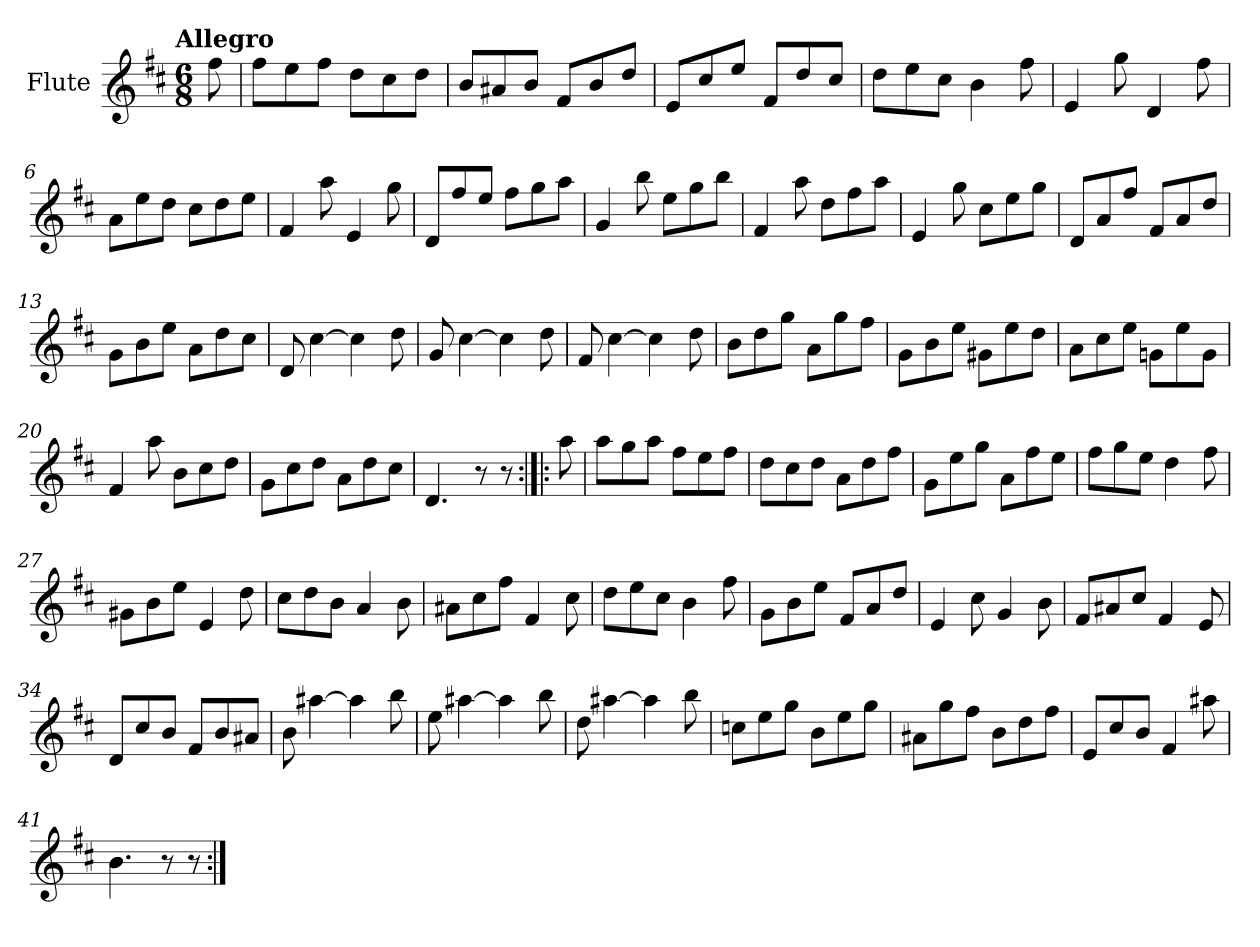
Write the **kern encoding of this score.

**kern
*part1
*staff1
*I"Flute
*I'Fl
*clefG2
*k[f#c#]
*b:
!!LO:TX:omd:t=Allegro
*M6/8
*MM132
=
8ff#
=1
8ff#L
8ee
8ff#J
8ddL
8cc#
8ddJ
=2
8bL
8a#X
8bJ
8f#L
8b
8ddJ
=3
8eL
8cc#
8eeJ
8f#L
8dd
8cc#J
=4
8ddL
8ee
8cc#J
4b
8ff#
=5
4e
8gg
4d
8ff#
=6
8aL
8ee
8ddJ
8cc#L
8dd
8eeJ
=7
4f#
8aa
4e
8gg
=8
8dL
8ff#
8eeJ
8ff#L
8gg
8aaJ
=9
4g
8bb
8eeL
8gg
8bbJ
=10
4f#
8aa
8ddL
8ff#
8aaJ
=11
4e
8gg
8cc#L
8ee
8ggJ
=12
8dL
8a
8ff#J
8f#L
8a
8ddJ
=13
8gL
8b
8eeJ
8aL
8dd
8cc#J
=14
8d
[4cc#
4cc#]
8dd
=15
8g
[4cc#
4cc#]
8dd
=16
8f#
[4cc#
4cc#]
8dd
=17
8bL
8dd
8ggJ
8aL
8gg
8ff#J
=18
8gL
8b
8eeJ
8g#XL
8ee
8ddJ
=19
8aL
8cc#
8eeJ
8gnL
8ee
8gJ
=20
4f#
8aa
8bL
8cc#
8ddJ
=21
8gL
8cc#
8ddJ
8aL
8dd
8cc#J
=22
4.d
8r
8r
=:|!|:
8aa
=23
8aaL
8gg
8aaJ
8ff#L
8ee
8ff#J
=24
8ddL
8cc#
8ddJ
8aL
8dd
8ff#J
=25
8gL
8ee
8ggJ
8aL
8ff#
8eeJ
=26
8ff#L
8gg
8eeJ
4dd
8ff#
=27
8g#XL
8b
8eeJ
4e
8dd
=28
8cc#L
8dd
8bJ
4a
8b
=29
8a#XL
8cc#
8ff#J
4f#
8cc#
=30
8ddL
8ee
8cc#J
4b
8ff#
=31
8gL
8b
8eeJ
8f#L
8a
8ddJ
=32
4e
8cc#
4g
8b
=33
8f#L
8a#X
8cc#J
4f#
8e
=34
8dL
8cc#
8bJ
8f#L
8b
8a#XJ
=35
8b
[4aa#X
4aa#]
8bb
=36
8ee
[4aa#X
4aa#]
8bb
=37
8dd
[4aa#X
4aa#]
8bb
=38
8ccnL
8ee
8ggJ
8bL
8ee
8ggJ
=39
8a#XL
8gg
8ff#J
8bL
8dd
8ff#J
=40
8eL
8cc#
8bJ
4f#
8aa#X
=41
4.b
8r
8r
=:|!
*-
